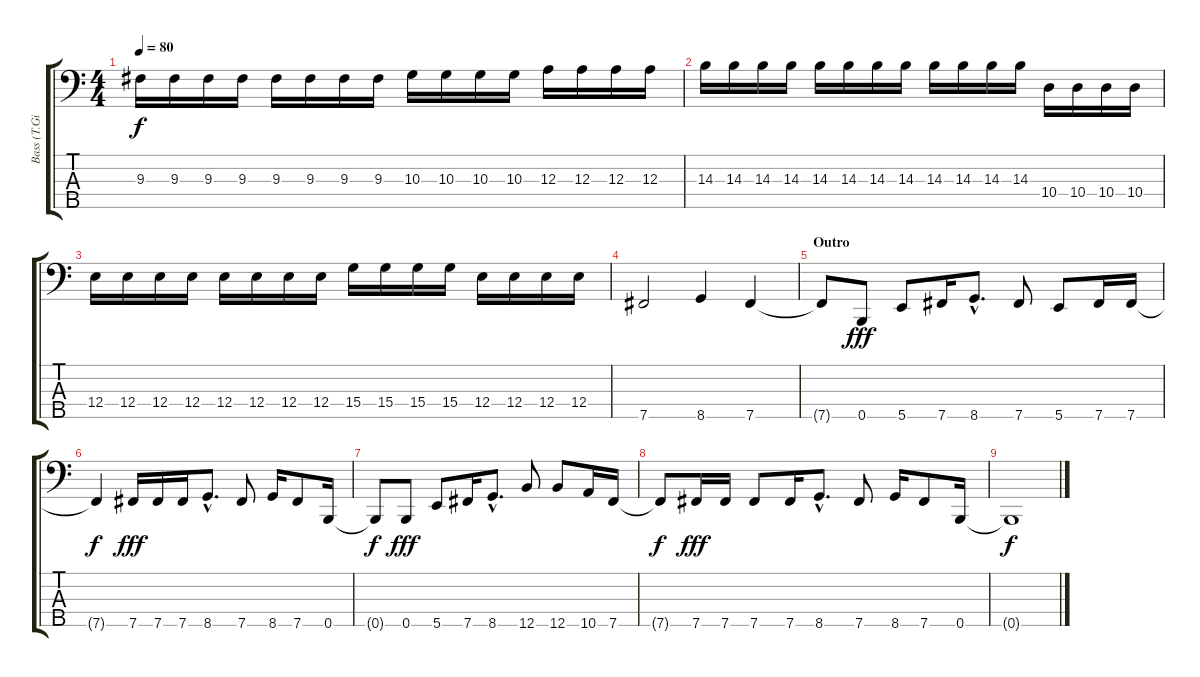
\track ("Bass (T.Giessler)" "Bass (T.Gi") {instrument electricbasspick}
\staff {score tabs}
\tuning (G2 D2 A1 E1 B0) {hide}
\ts (4 4)
\tempo 80
\clef f4
\ks c
9.3.16{dy f} 9.3.16 9.3.16 9.3.16 9.3.16 9.3.16 9.3.16 9.3.16 10.3.16 10.3.16 10.3.16 10.3.16 12.3.16 12.3.16 12.3.16 12.3.16 |
14.3.16 14.3.16 14.3.16 14.3.16 14.3.16 14.3.16 14.3.16 14.3.16 14.3.16 14.3.16 14.3.16 14.3.16 10.4.16 10.4.16 10.4.16 10.4.16 |
12.4.16 12.4.16 12.4.16 12.4.16 12.4.16 12.4.16 12.4.16 12.4.16 15.4.16 15.4.16 15.4.16 15.4.16 12.4.16 12.4.16 12.4.16 12.4.16 |
7.5.2 8.5.4 7.5.4 |
\section ("" "Outro")
7.5{t}.8 0.5.8{dy fff} 5.5.8 7.5.16 8.5{hac}.8{d} 7.5.8 5.5.8 7.5.16 7.5.16 |
7.5{t}.4{dy f} 7.5.16{dy fff} 7.5.16 7.5.16 8.5{hac}.8{d} 7.5.8 8.5.16 7.5.8 0.5.16 |
0.5{t}.8{dy f} 0.5.8{dy fff} 5.5.8 7.5.16 8.5{hac}.8{d} 12.5.8 12.5.8 10.5.16 7.5.16 |
7.5{t}.8{dy f} 7.5.16{dy fff} 7.5.16 7.5.8 7.5.16 8.5{hac}.8{d} 7.5.8 8.5.16 7.5.8 0.5.16 |
0.5{t}.1{dy f}
